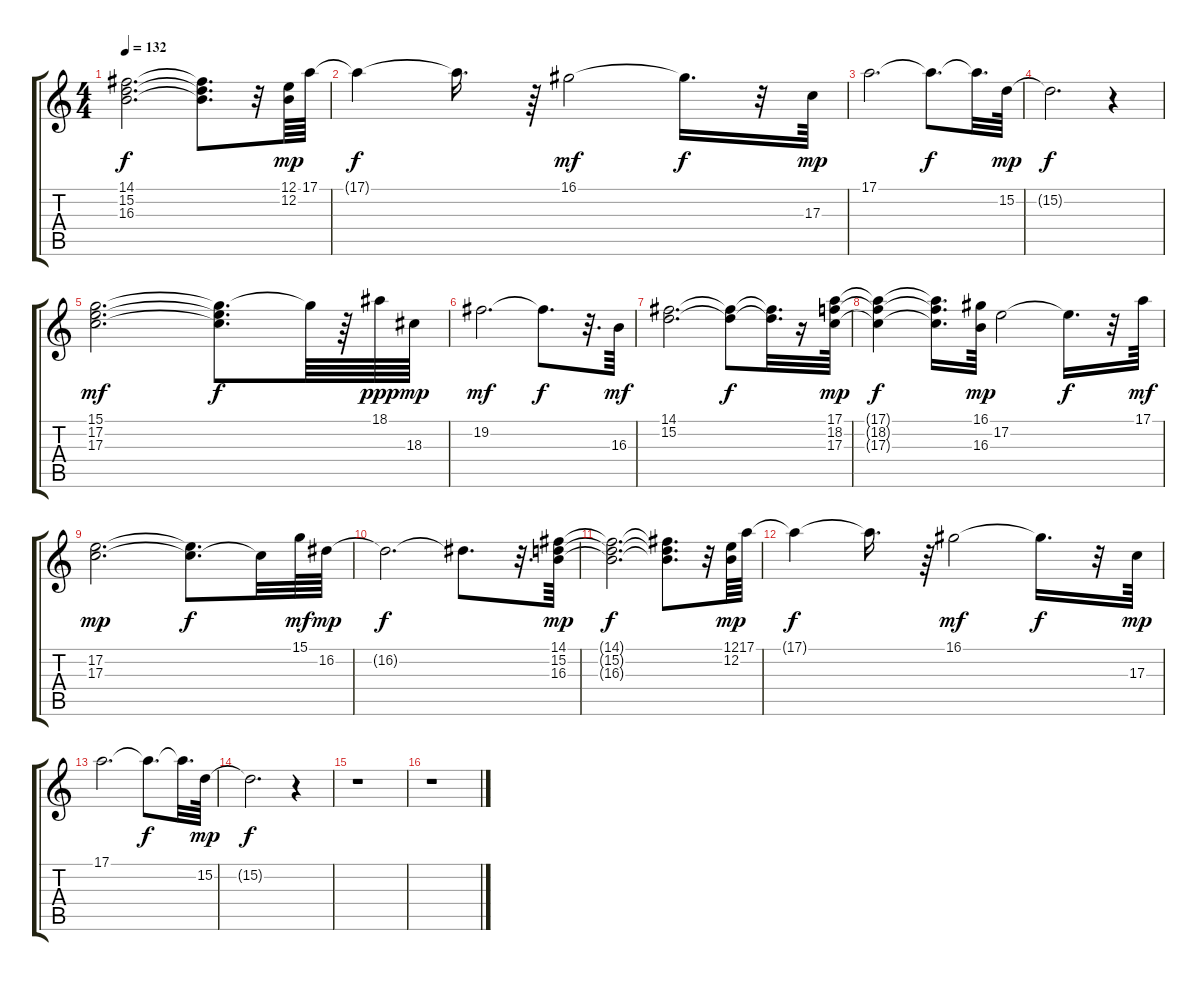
\track "" {instrument percussiveorgan}
\staff {score tabs}
\tuning (E4 B3 G3 D3 A2 E2) {hide}
\ts (4 4)
\tempo 132
\clef g2
\ks c
(14.1{t} 15.2{t} 16.3{t}).2{d dy f} (14.1{t} 15.2{t} 16.3{t}).8{d} r.32 (12.1 12.2).64{dy mp} 17.1.64 |
17.1{t}.4{dy f} 17.1{t}.16{d} r.64 16.1.2{dy mf} 16.1{t}.16{d dy f} r.32 17.3.64{dy mp} |
17.1.2{d} 17.1{t}.8{d dy f} 17.1{t}.32{d} 15.2.64{dy mp} |
15.2{t}.2{d dy f} r.4 |
(15.1 17.2 17.3).2{d dy mf} (15.1{t} 17.2{t} 17.3{t}).8{d dy f} 15.1{t}.64 r.64 18.1.64{dy ppp} 18.3.64{dy mp} |
19.2.2{d dy mf} 19.2{t}.8{d dy f} r.32{d} 16.3.64{dy mf} |
(14.1 15.2).2{d} (14.1{t} 15.2{t}).8{dy f} (14.1{t} 15.2{t}).32{d} r.16 (17.1 18.2 17.3).64{dy mp} |
(17.1{t} 18.2{t} 17.3{t}).4{dy f} (17.1{t} 18.2{t} 17.3{t}).16{d} (16.1 16.3).64{dy mp} 17.2.2 17.2{t}.16{d dy f} r.32 17.1.64{dy mf} |
(17.2 17.3).2{d dy mp} (17.2{t} 17.3{t}).8{d dy f} 17.3{t}.32 15.1.64{dy mf} 16.2.64{dy mp} |
16.2{t}.2{d dy f} 16.2{t}.8{d} r.32{d} (14.1 15.2 16.3).64{dy mp} |
(14.1{t} 15.2{t} 16.3{t}).2{d dy f} (14.1{t} 15.2{t} 16.3{t}).8{d} r.32 (12.1 12.2).64{dy mp} 17.1.64 |
17.1{t}.4{dy f} 17.1{t}.16{d} r.64 16.1.2{dy mf} 16.1{t}.16{d dy f} r.32 17.3.64{dy mp} |
17.1.2{d} 17.1{t}.8{d dy f} 17.1{t}.32{d} 15.2.64{dy mp} |
15.2{t}.2{d dy f} r.4 |
r.1 |
r.1
